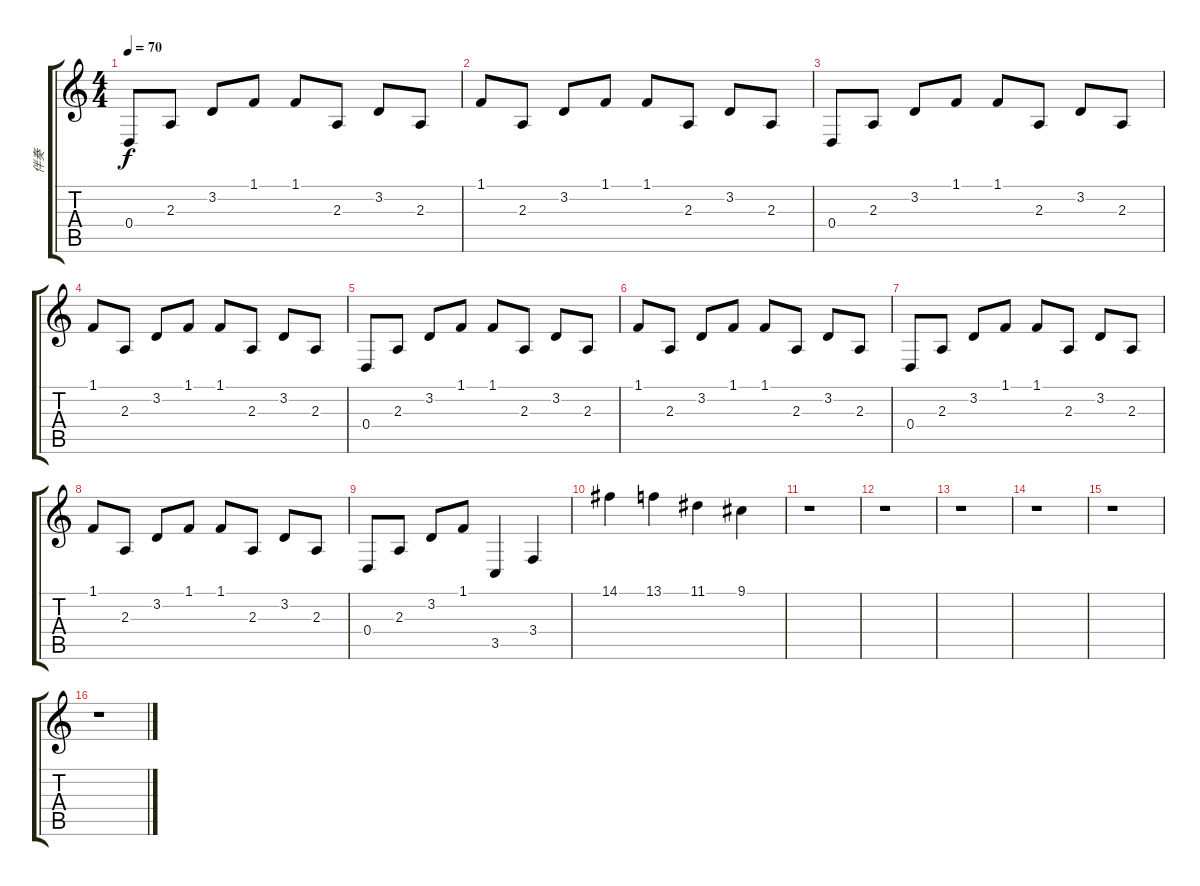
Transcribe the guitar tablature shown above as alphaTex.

\track ("伴奏" "伴奏") {instrument honkytonkpiano}
\staff {score tabs}
\tuning (E4 B3 G3 D3 A2 E2) {hide}
\ts (4 4)
\tempo 70
\clef g2
\ks c
0.4.8{dy f} 2.3.8 3.2.8 1.1.8 1.1.8 2.3.8 3.2.8 2.3.8 |
1.1.8 2.3.8 3.2.8 1.1.8 1.1.8 2.3.8 3.2.8 2.3.8 |
0.4.8 2.3.8 3.2.8 1.1.8 1.1.8 2.3.8 3.2.8 2.3.8 |
1.1.8 2.3.8 3.2.8 1.1.8 1.1.8 2.3.8 3.2.8 2.3.8 |
0.4.8 2.3.8 3.2.8 1.1.8 1.1.8 2.3.8 3.2.8 2.3.8 |
1.1.8 2.3.8 3.2.8 1.1.8 1.1.8 2.3.8 3.2.8 2.3.8 |
0.4.8 2.3.8 3.2.8 1.1.8 1.1.8 2.3.8 3.2.8 2.3.8 |
1.1.8 2.3.8 3.2.8 1.1.8 1.1.8 2.3.8 3.2.8 2.3.8 |
0.4.8 2.3.8 3.2.8 1.1.8 3.5.4 3.4.4 |
14.1.4 13.1.4 11.1.4 9.1.4 |
r.1 |
r.1 |
r.1 |
r.1 |
r.1 |
r.1
